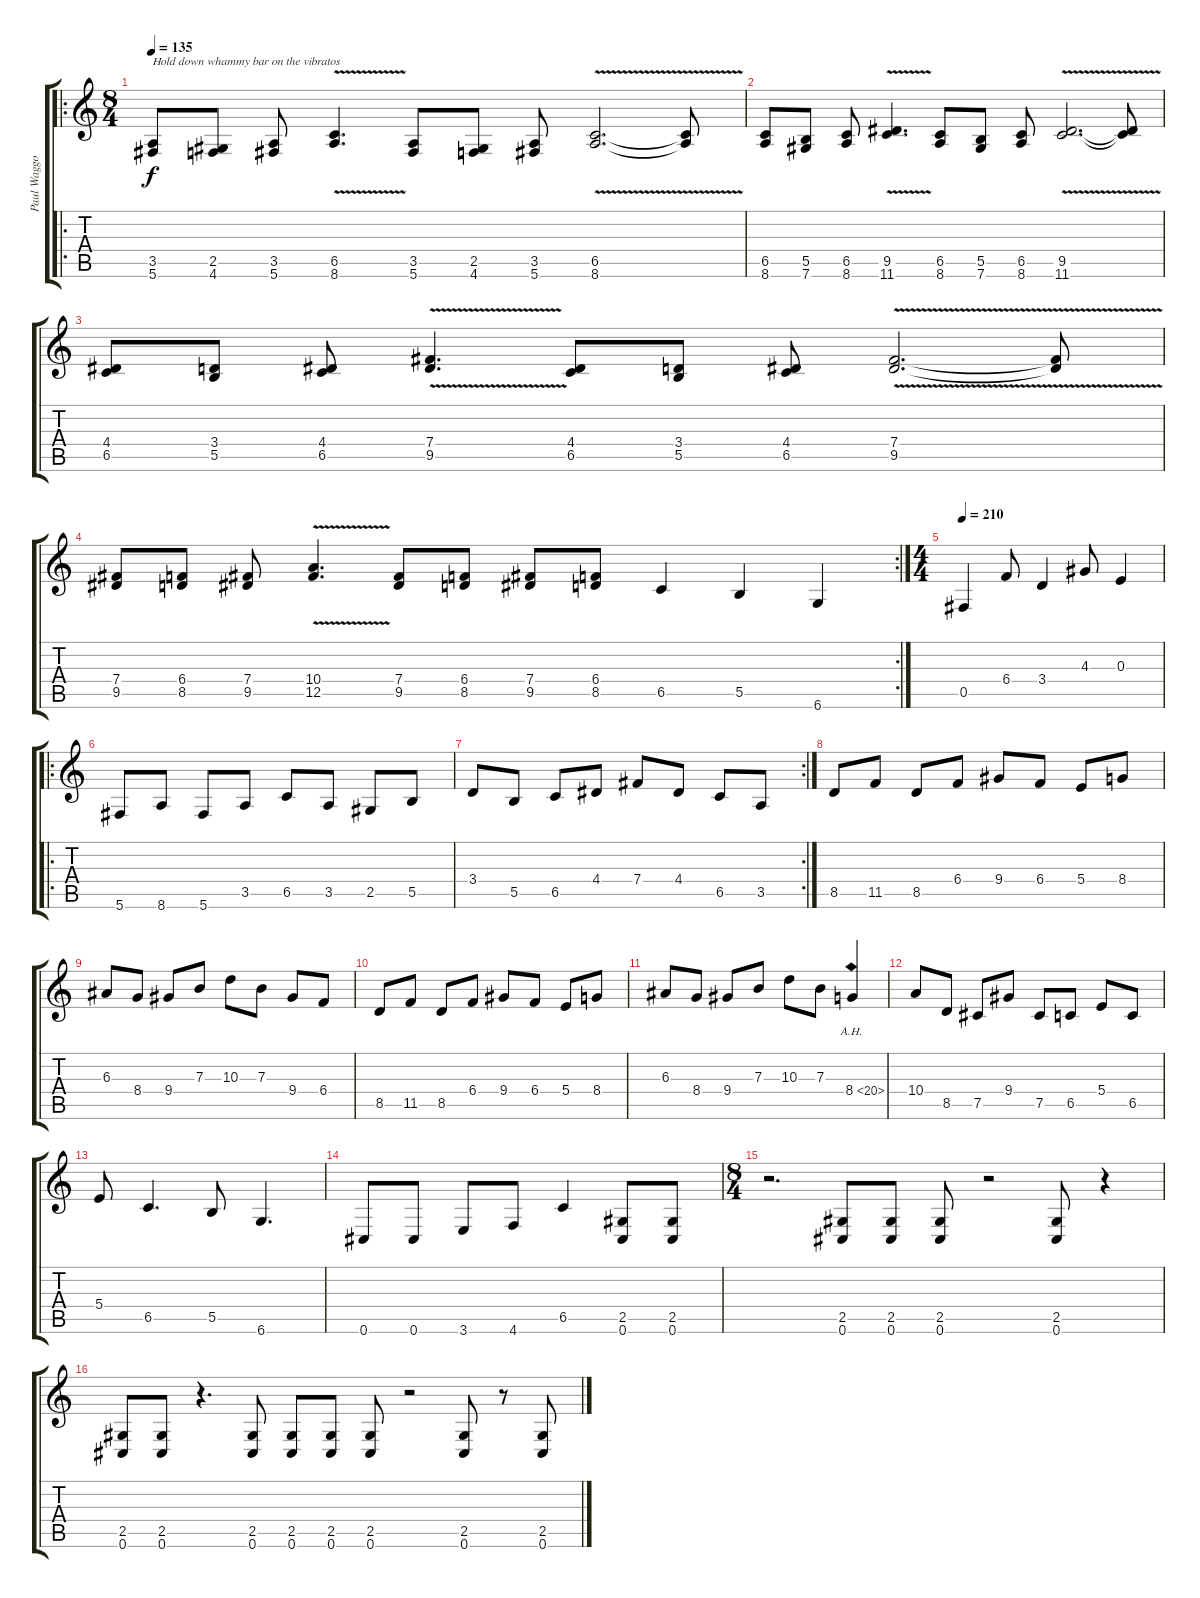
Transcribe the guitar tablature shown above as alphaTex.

\track ("Paul Waggoner" "Paul Waggo") {instrument overdrivenguitar}
\staff {score tabs}
\tuning (Db4 Ab3 E3 B2 Gb2 Db2) {hide}
\ro
\ts (8 4)
\tempo 135
\clef g2
\ks c
(3.5 5.6).8{txt "Hold down whammy bar on the vibratos" dy f} (2.5 4.6).8 (3.5 5.6).8 (6.5{v} 8.6).4{d} (3.5 5.6).8 (2.5 4.6).8 (3.5 5.6).8 (6.5{v} 8.6).2{d} (6.5{t} 8.6{t}).8 |
(6.5 8.6).8 (5.5 7.6).8 (6.5 8.6).8 (9.5{v} 11.6).4{d} (6.5 8.6).8 (5.5 7.6).8 (6.5 8.6).8 (9.5{v} 11.6).2{d} (9.5{t} 11.6{t}).8 |
(4.4 6.5).8 (3.4 5.5).8 (4.4 6.5).8 (7.4 9.5{v}).4{d} (4.4 6.5).8 (3.4 5.5).8 (4.4 6.5).8 (7.4 9.5{v}).2{d} (7.4{t} 9.5{t}).8 |
\rc 2
(7.4 9.5).8 (6.4 8.5).8 (7.4 9.5).8 (10.4 12.5{v}).4{d} (7.4 9.5).8 (6.4 8.5).8 (7.4 9.5).8 (6.4 8.5).8 6.5.4 5.5.4 6.6.4 |
\ts (4 4)
\tempo 210
0.5.4 6.4.8 3.4.4 4.3.8 0.3.4 |
\ro
5.6.8 8.6.8 5.6.8 3.5.8 6.5.8 3.5.8 2.5.8 5.5.8 |
\rc 2
3.4.8 5.5.8 6.5.8 4.4.8 7.4.8 4.4.8 6.5.8 3.5.8 |
8.5.8 11.5.8 8.5.8 6.4.8 9.4.8 6.4.8 5.4.8 8.4.8 |
6.3.8 8.4.8 9.4.8 7.3.8 10.3.8 7.3.8 9.4.8 6.4.8 |
8.5.8 11.5.8 8.5.8 6.4.8 9.4.8 6.4.8 5.4.8 8.4.8 |
6.3.8 8.4.8 9.4.8 7.3.8 10.3.8 7.3.8 8.4{ah 12}.4 |
10.4.8 8.5.8 7.5.8 9.4.8 7.5.8 6.5.8 5.4.8 6.5.8 |
5.4.8 6.5.4{d} 5.5.8 6.6.4{d} |
0.6.8 0.6.8 3.6.8 4.6.8 6.5.4 (2.5 0.6).8 (2.5 0.6).8 |
\ts (8 4)
r.2{d} (2.5 0.6).8 (2.5 0.6).8 (2.5 0.6).8 r.2 (2.5 0.6).8 r.4 |
(2.5 0.6).8 (2.5 0.6).8 r.4{d} (2.5 0.6).8 (2.5 0.6).8 (2.5 0.6).8 (2.5 0.6).8 r.2 (2.5 0.6).8 r.8 (2.5 0.6).8
